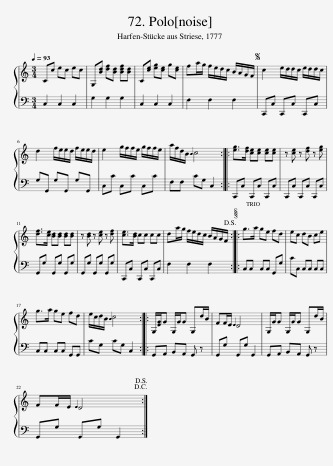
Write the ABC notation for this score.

X:1
%%score { 1 | 2 }
L:1/8
Q:1/4=93
M:3/4
I:linebreak $
K:C
V:1 treble
V:2 bass
V:1
 Cc ec ec | G,[Bd] [df][Bd] [Bdf][Bd] | C[ce] [eg][ce] g[ce] | fa/g/ f/e/d/c/ B/A/G/F/ |S c2 e/d/d/c/ e/d/d/c/ |$ %5
 d2 f/e/e/d/ f/e/e/d/ | e2 g/f/f/e/ g/f/f/e/ | a/f/d/B/{B} c4 :: [eg]>[df] [ce][ce] [ce][ce] | z [ce] z [df] z [eg] |$ %10
 [df]>[ce] [Bd][Bd] [Bd][Bd] | z [Bd] z [ce] z [df] | [ce]>[Bd] cc cc | da/g/ f/e/d/c/ B/A/G/F/!D.S.! :: g>a ge fd | %15
 ec dB ce |$ g>a ge fd | e/c/d/B/{B} c4 :: G,/[EG]/G G,/G/G G,d/B/ | FF/E/{E} D4 | %20
 G,/G/G G,/G/G G,d/B/ |$ FF/E/{E} D4!D.C.!!D.S.! :| %22
V:2
 C,2 C,2 C,2 | G,2 G,2 G,2 | C,2 C,2 C,2 | F,2 F,2 F,2 | C,,C, C,,C, C,,C, |$ %5
 G,G,, G,G,, G,G,, | C,C C,C C,C | F,F, CG, C,2 :: C,,C, C,,C, C,,C, | C,,C, C,,C, C,,C, |$ %10
 G,,G, G,,G, G,,G, | G,,G, G,,G, G,,G, | C,,C, C,,C, C,,C, | F,2 F,2 F,2 :: C,C, C,C, G,,G, | %15
 CC, C,C, C,C, |$ C,C, C,C, G,,G,, | CG, CG, C,2 :: G,,A,, B,,A,, G,, z | G,,G, G,,G, G,,2 | %20
 G,,A,, B,,A,, G,, z |$ G,,G, G,,G, G,,2 :| %22
